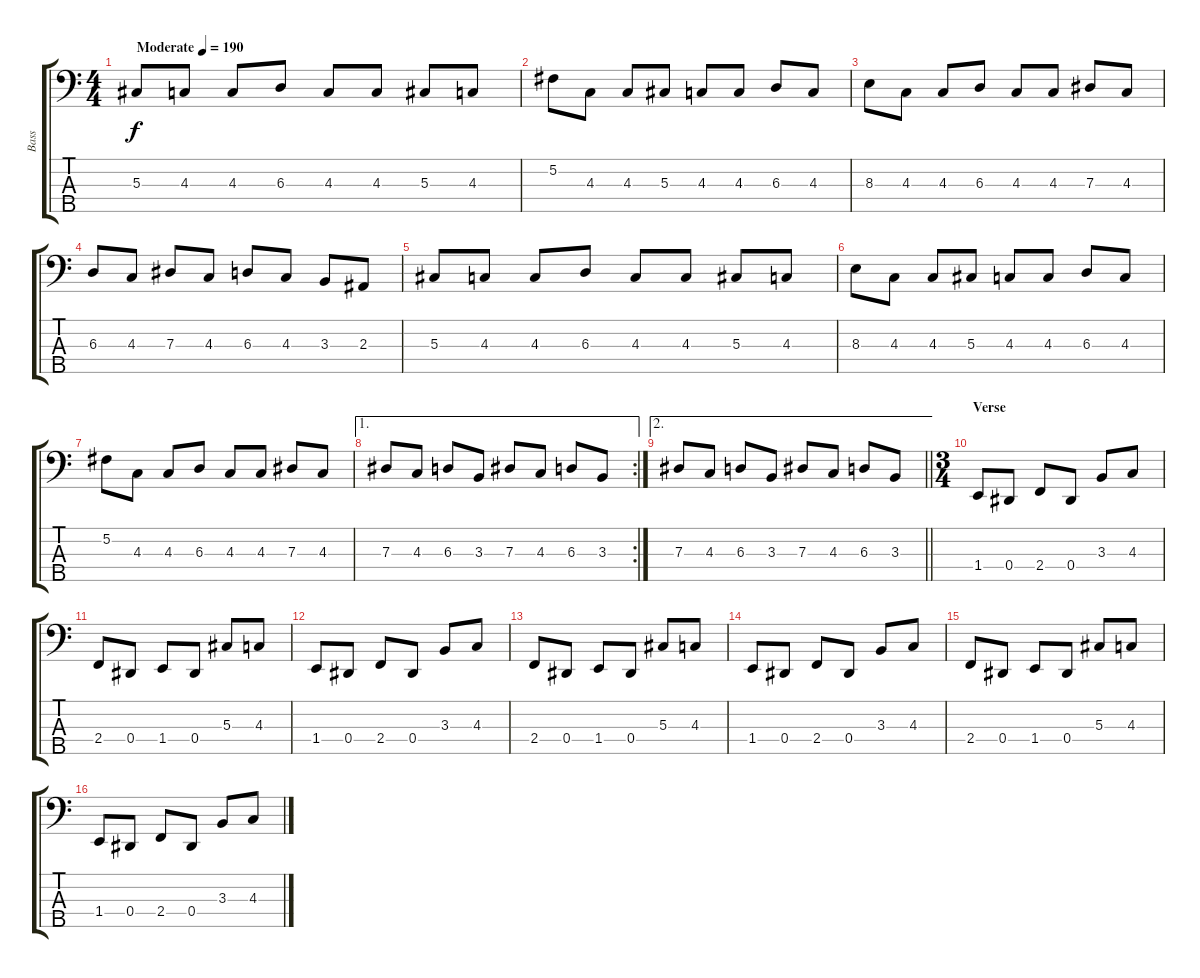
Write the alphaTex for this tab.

\track ("Bass" "Bass") {instrument electricbassfinger}
\staff {score tabs}
\tuning (Gb2 Db2 Ab1 Eb1 Bb0) {hide}
\ts (4 4)
\tempo (190 "Moderate")
\clef f4
\ks c
5.3.8{dy f instrument electricbassfinger} 4.3.8 4.3.8 6.3.8 4.3.8 4.3.8 5.3.8 4.3.8 |
5.2.8 4.3.8 4.3.8 5.3.8 4.3.8 4.3.8 6.3.8 4.3.8 |
8.3.8 4.3.8 4.3.8 6.3.8 4.3.8 4.3.8 7.3.8 4.3.8 |
6.3.8 4.3.8 7.3.8 4.3.8 6.3.8 4.3.8 3.3.8 2.3.8 |
5.3.8 4.3.8 4.3.8 6.3.8 4.3.8 4.3.8 5.3.8 4.3.8 |
8.3.8 4.3.8 4.3.8 5.3.8 4.3.8 4.3.8 6.3.8 4.3.8 |
5.2.8 4.3.8 4.3.8 6.3.8 4.3.8 4.3.8 7.3.8 4.3.8 |
\ae 1
\rc 2
7.3.8 4.3.8 6.3.8 3.3.8 7.3.8 4.3.8 6.3.8 3.3.8 |
\ae 2
\barLineRight lightlight
7.3.8 4.3.8 6.3.8 3.3.8 7.3.8 4.3.8 6.3.8 3.3.8 |
\ts (3 4)
\section ("" "Verse")
1.4.8 0.4.8 2.4.8 0.4.8 3.3.8 4.3.8 |
2.4.8 0.4.8 1.4.8 0.4.8 5.3.8 4.3.8 |
1.4.8 0.4.8 2.4.8 0.4.8 3.3.8 4.3.8 |
2.4.8 0.4.8 1.4.8 0.4.8 5.3.8 4.3.8 |
1.4.8 0.4.8 2.4.8 0.4.8 3.3.8 4.3.8 |
2.4.8 0.4.8 1.4.8 0.4.8 5.3.8 4.3.8 |
1.4.8 0.4.8 2.4.8 0.4.8 3.3.8 4.3.8
